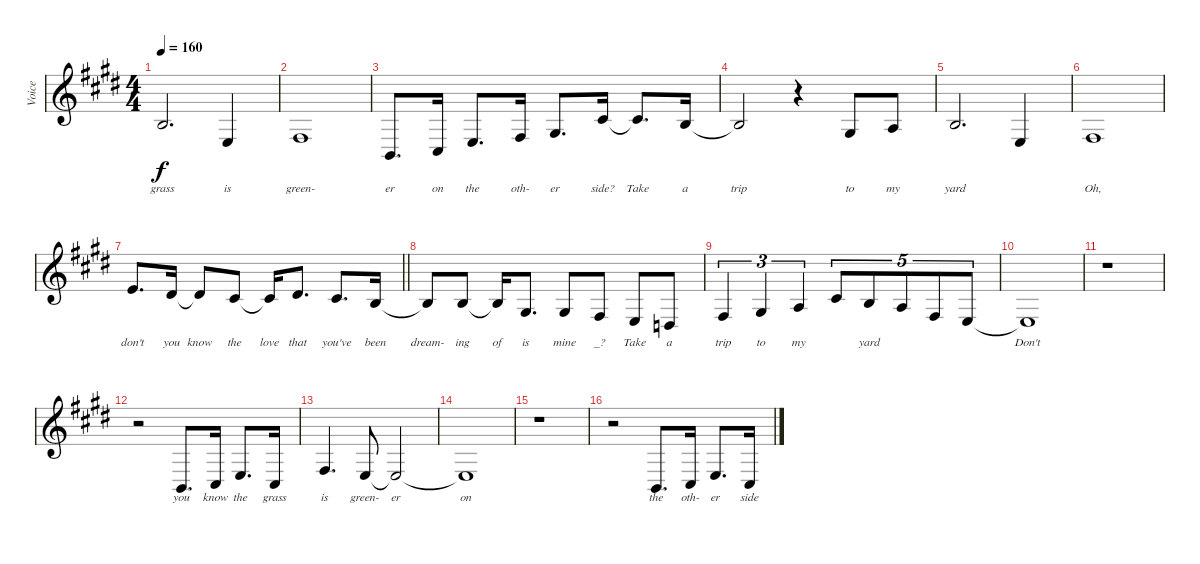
\track ("Voice" "Voice") {instrument sopranosax}
\staff {score}
\tuning (E4 B3 G3 D3 A2 E2) {hide}
\ts (4 4)
\tempo 160
\clef g2
\ks e
0.2.2{d lyrics (0 "grass") lyrics (1 "") lyrics (2 "") lyrics (3 "") lyrics (4 "") dy f} 2.4.4{lyrics (0 "is") lyrics (1 "") lyrics (2 "") lyrics (3 "") lyrics (4 "")} |
4.4.1{lyrics (0 "green-") lyrics (1 "") lyrics (2 "") lyrics (3 "") lyrics (4 "")} |
2.5.8{d lyrics (0 "er") lyrics (1 "") lyrics (2 "") lyrics (3 "") lyrics (4 "")} 4.5.16{lyrics (0 "on") lyrics (1 "") lyrics (2 "") lyrics (3 "") lyrics (4 "")} 2.4.8{d lyrics (0 "the") lyrics (1 "") lyrics (2 "") lyrics (3 "") lyrics (4 "")} 4.4.16{lyrics (0 "oth-") lyrics (1 "") lyrics (2 "") lyrics (3 "") lyrics (4 "")} 1.3.8{d lyrics (0 "er") lyrics (1 "") lyrics (2 "") lyrics (3 "") lyrics (4 "")} 2.2.16{lyrics (0 "side?") lyrics (1 "") lyrics (2 "") lyrics (3 "") lyrics (4 "")} 2.2{t}.8{d lyrics (0 "Take") lyrics (1 "") lyrics (2 "") lyrics (3 "") lyrics (4 "")} 0.2.16{lyrics (0 "a") lyrics (1 "") lyrics (2 "") lyrics (3 "") lyrics (4 "")} |
0.2{t}.2{lyrics (0 "trip") lyrics (1 "") lyrics (2 "") lyrics (3 "") lyrics (4 "")} r.4 1.3.8{lyrics (0 "to") lyrics (1 "") lyrics (2 "") lyrics (3 "") lyrics (4 "")} 2.3.8{lyrics (0 "my") lyrics (1 "") lyrics (2 "") lyrics (3 "") lyrics (4 "")} |
0.2.2{d lyrics (0 "yard") lyrics (1 "") lyrics (2 "") lyrics (3 "") lyrics (4 "")} 2.4.4{lyrics (0 "") lyrics (1 "") lyrics (2 "") lyrics (3 "") lyrics (4 "")} |
4.4.1{lyrics (0 "Oh,") lyrics (1 "") lyrics (2 "") lyrics (3 "") lyrics (4 "")} |
\barLineRight lightlight
0.1.8{d lyrics (0 "don't") lyrics (1 "") lyrics (2 "") lyrics (3 "") lyrics (4 "")} 4.2.16{lyrics (0 "you") lyrics (1 "") lyrics (2 "") lyrics (3 "") lyrics (4 "")} 4.2{t}.8{lyrics (0 "know") lyrics (1 "") lyrics (2 "") lyrics (3 "") lyrics (4 "")} 2.2.8{lyrics (0 "the") lyrics (1 "") lyrics (2 "") lyrics (3 "") lyrics (4 "")} 2.2{t}.16{lyrics (0 "love") lyrics (1 "") lyrics (2 "") lyrics (3 "") lyrics (4 "")} 4.2.8{d lyrics (0 "that") lyrics (1 "") lyrics (2 "") lyrics (3 "") lyrics (4 "")} 2.2.8{d lyrics (0 "you've") lyrics (1 "") lyrics (2 "") lyrics (3 "") lyrics (4 "")} 0.2.16{lyrics (0 "been") lyrics (1 "") lyrics (2 "") lyrics (3 "") lyrics (4 "")} |
0.2{t}.8{lyrics (0 "dream-") lyrics (1 "") lyrics (2 "") lyrics (3 "") lyrics (4 "")} 0.2.8{lyrics (0 "ing") lyrics (1 "") lyrics (2 "") lyrics (3 "") lyrics (4 "")} 0.2{t}.16{lyrics (0 "of") lyrics (1 "") lyrics (2 "") lyrics (3 "") lyrics (4 "")} 1.3.8{d lyrics (0 "is") lyrics (1 "") lyrics (2 "") lyrics (3 "") lyrics (4 "")} 1.3.8{lyrics (0 "mine") lyrics (1 "") lyrics (2 "") lyrics (3 "") lyrics (4 "")} 4.4.8{lyrics (0 "_?") lyrics (1 "") lyrics (2 "") lyrics (3 "") lyrics (4 "")} 2.4.8{lyrics (0 "Take") lyrics (1 "") lyrics (2 "") lyrics (3 "") lyrics (4 "")} 0.4.8{lyrics (0 "a") lyrics (1 "") lyrics (2 "") lyrics (3 "") lyrics (4 "")} |
4.4.4{tu (3 2) lyrics (0 "trip") lyrics (1 "") lyrics (2 "") lyrics (3 "") lyrics (4 "") volume 16} 1.3.4{tu (3 2) lyrics (0 "to") lyrics (1 "") lyrics (2 "") lyrics (3 "") lyrics (4 "")} 2.3.4{tu (3 2) lyrics (0 "my") lyrics (1 "") lyrics (2 "") lyrics (3 "") lyrics (4 "")} 2.2.8{tu (5 4) lyrics (0 "") lyrics (1 "") lyrics (2 "") lyrics (3 "") lyrics (4 "")} 0.2.8{tu (5 4) lyrics (0 "yard") lyrics (1 "") lyrics (2 "") lyrics (3 "") lyrics (4 "")} 2.3.8{tu (5 4) lyrics (0 "") lyrics (1 "") lyrics (2 "") lyrics (3 "") lyrics (4 "")} 4.4.8{tu (5 4) lyrics (0 "") lyrics (1 "") lyrics (2 "") lyrics (3 "") lyrics (4 "")} 2.4.8{tu (5 4) lyrics (0 "") lyrics (1 "") lyrics (2 "") lyrics (3 "") lyrics (4 "")} |
2.4{t}.1{lyrics (0 "Don't") lyrics (1 "") lyrics (2 "") lyrics (3 "") lyrics (4 "")} |
r.1 |
r.2 2.5.8{d lyrics (0 "you") lyrics (1 "") lyrics (2 "") lyrics (3 "") lyrics (4 "")} 4.5.16{lyrics (0 "know") lyrics (1 "") lyrics (2 "") lyrics (3 "") lyrics (4 "")} 2.4.8{d lyrics (0 "the") lyrics (1 "") lyrics (2 "") lyrics (3 "") lyrics (4 "")} 4.5.16{lyrics (0 "grass") lyrics (1 "") lyrics (2 "") lyrics (3 "") lyrics (4 "")} |
4.4.4{d lyrics (0 "is") lyrics (1 "") lyrics (2 "") lyrics (3 "") lyrics (4 "")} 2.4.8{lyrics (0 "green-") lyrics (1 "") lyrics (2 "") lyrics (3 "") lyrics (4 "")} 2.4{t}.2{lyrics (0 "er") lyrics (1 "") lyrics (2 "") lyrics (3 "") lyrics (4 "")} |
2.4{t}.1{lyrics (0 "on") lyrics (1 "") lyrics (2 "") lyrics (3 "") lyrics (4 "")} |
r.1 |
r.2 2.5.8{d lyrics (0 "the") lyrics (1 "") lyrics (2 "") lyrics (3 "") lyrics (4 "")} 4.5.16{lyrics (0 "oth-") lyrics (1 "") lyrics (2 "") lyrics (3 "") lyrics (4 "")} 2.4.8{d lyrics (0 "er") lyrics (1 "") lyrics (2 "") lyrics (3 "") lyrics (4 "")} 4.5.16{lyrics (0 "side") lyrics (1 "") lyrics (2 "") lyrics (3 "") lyrics (4 "")}
